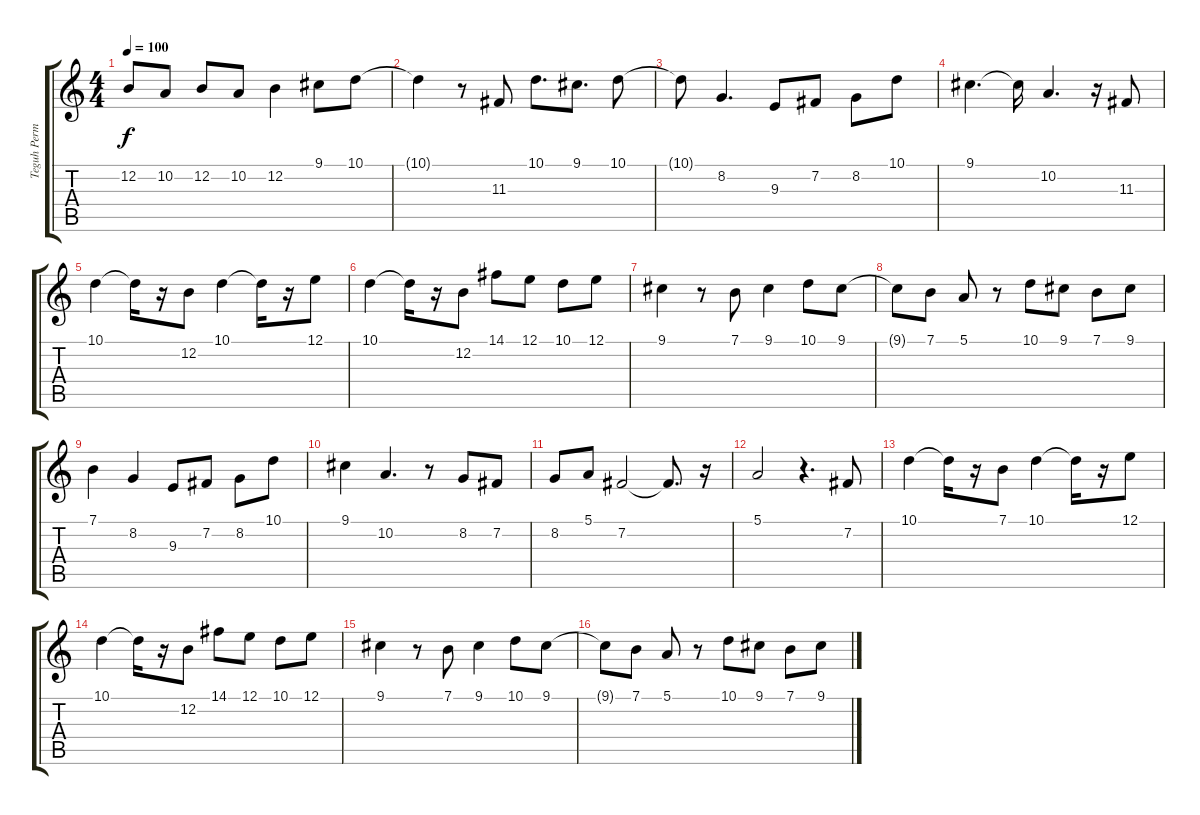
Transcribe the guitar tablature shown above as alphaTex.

\track ("Teguh Permana" "Teguh Perm") {instrument pad1newage}
\staff {score tabs}
\tuning (E4 B3 G3 D3 A2 E2) {hide}
\ts (4 4)
\tempo 100
\clef g2
\ks c
12.2.8{dy f} 10.2.8 12.2.8 10.2.8 12.2.4 9.1.8 10.1.8 |
10.1{t}.4 r.8 11.3.8 10.1.8{d} 9.1.8{d} 10.1.8 |
10.1{t}.8 8.2.4{d} 9.3.8 7.2.8 8.2.8 10.1.8 |
9.1.4{d} 9.1{t}.16 10.2.4{d} r.16 11.3.8 |
10.1.4 10.1{t}.16 r.16 12.2.8 10.1.4 10.1{t}.16 r.16 12.1.8 |
10.1.4 10.1{t}.16 r.16 12.2.8 14.1.8 12.1.8 10.1.8 12.1.8 |
9.1.4 r.8 7.1.8 9.1.4 10.1.8 9.1.8 |
9.1{t}.8 7.1.8 5.1.8 r.8 10.1.8 9.1.8 7.1.8 9.1.8 |
7.1.4 8.2.4 9.3.8 7.2.8 8.2.8 10.1.8 |
9.1.4 10.2.4{d} r.8 8.2.8 7.2.8 |
8.2.8 5.1.8 7.2.2 7.2{t}.8{d} r.16 |
5.1.2 r.4{d} 7.2.8 |
10.1.4 10.1{t}.16 r.16 7.1.8 10.1.4 10.1{t}.16 r.16 12.1.8 |
10.1.4 10.1{t}.16 r.16 12.2.8 14.1.8 12.1.8 10.1.8 12.1.8 |
9.1.4 r.8 7.1.8 9.1.4 10.1.8 9.1.8 |
9.1{t}.8 7.1.8 5.1.8 r.8 10.1.8 9.1.8 7.1.8 9.1.8
